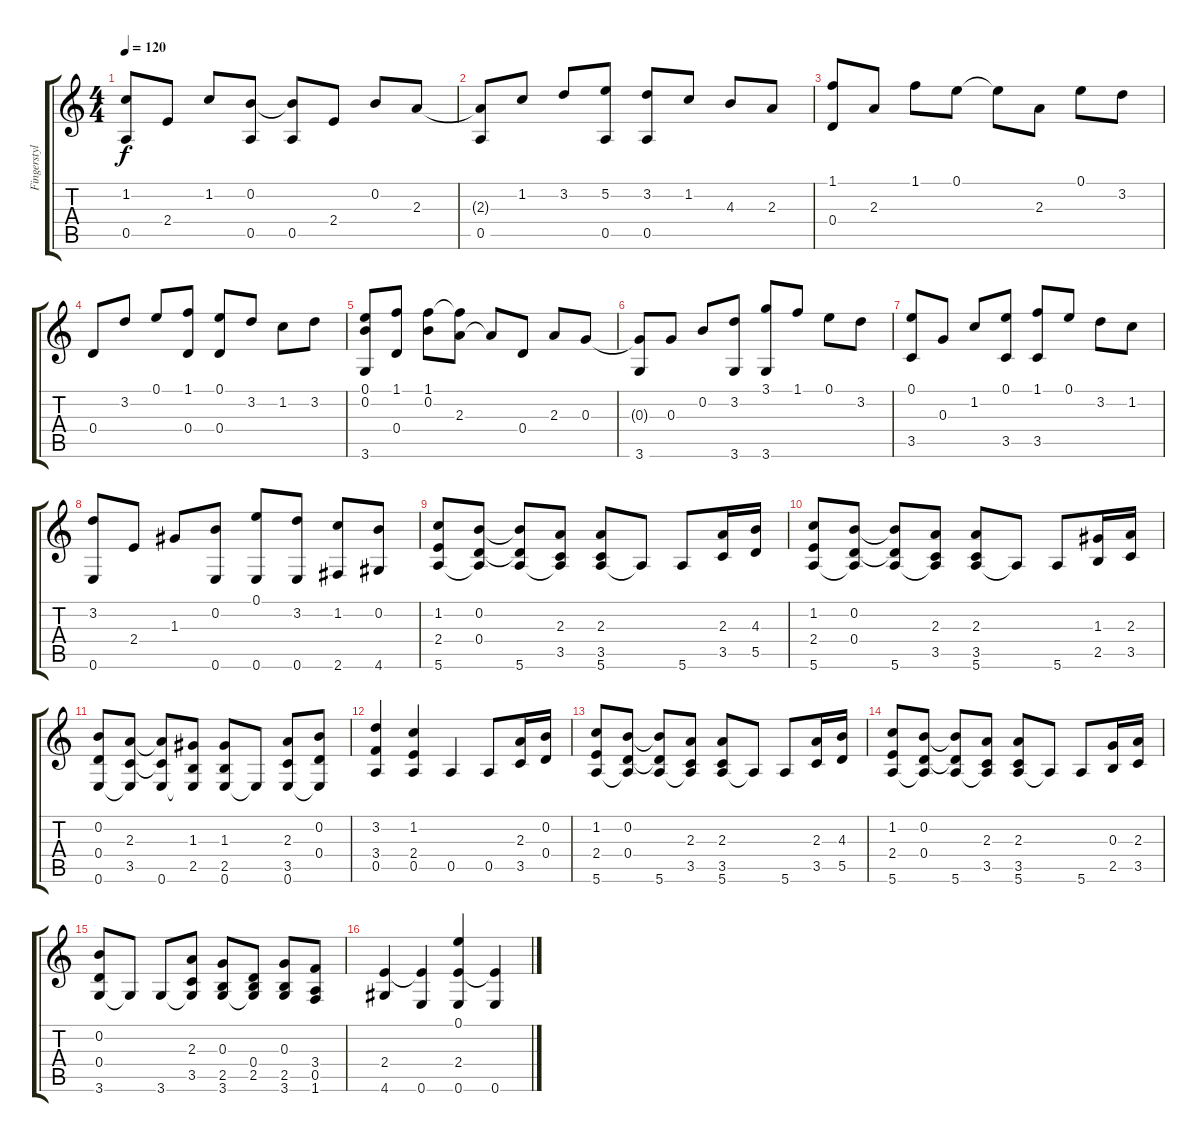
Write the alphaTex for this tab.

\track ("Fingerstyle guitar" "Fingerstyl") {instrument acousticguitarnylon}
\staff {score tabs}
\tuning (E4 B3 G3 D3 A2 E2) {hide}
\ts (4 4)
\tempo 120
\clef g2
\ks c
(1.2 0.5).8{dy f} 2.4.8 1.2.8 (0.2 0.5).8 (0.2{t} 0.5).8 2.4.8 0.2.8 2.3.8 |
(2.3{t} 0.5).8 1.2.8 3.2.8 (5.2 0.5).8 (3.2 0.5).8 1.2.8 4.3.8 2.3.8 |
(1.1 0.4).8 2.3.8 1.1.8 0.1.8 0.1{t}.8 2.3.8 0.1.8 3.2.8 |
0.4.8 3.2.8 0.1.8 (1.1 0.4).8 (0.1 0.4).8 3.2.8 1.2.8 3.2.8 |
(0.1 0.2 3.6).8 (1.1 0.4).8 (1.1 0.2).8 (1.1{t} 2.3).8 2.3{t}.8 0.4.8 2.3.8 0.3.8 |
(0.3{t} 3.6).8 0.3.8 0.2.8 (3.2 3.6).8 (3.1 3.6).8 1.1.8 0.1.8 3.2.8 |
(0.1 3.5).8 0.3.8 1.2.8 (0.1 3.5).8 (1.1 3.5).8 0.1.8 3.2.8 1.2.8 |
(3.2 0.6).8 2.4.8 1.3.8 (0.2 0.6).8 (0.1 0.6).8 (3.2 0.6).8 (1.2 2.6).8 (0.2 4.6).8 |
(1.2 2.4 5.6).8 (0.2 0.4 5.6{t}).8 (0.2{t} 0.4{t} 5.6).8 (2.3 3.5 5.6{t}).8 (2.3 3.5 5.6).8 5.6{t}.8 5.6.8 (2.3 3.5).16 (4.3 5.5).16 |
(1.2 2.4 5.6).8 (0.2 0.4 5.6{t}).8 (0.2{t} 0.4{t} 5.6).8 (2.3 3.5 5.6{t}).8 (2.3 3.5 5.6).8 5.6{t}.8 5.6.8 (1.3 2.5).16 (2.3 3.5).16 |
(0.2 0.4 0.6).8 (2.3 3.5 0.6{t}).8 (2.3{t} 3.5{t} 0.6).8 (1.3 2.5 0.6{t}).8 (1.3 2.5 0.6).8 0.6{t}.8 (2.3 3.5 0.6).8 (0.2 0.4 0.6{t}).8 |
(3.2 3.4 0.5).4 (1.2 2.4 0.5).4 0.5.4 0.5.8 (2.3 3.5).16 (0.2 0.4).16 |
(1.2 2.4 5.6).8 (0.2 0.4 5.6{t}).8 (0.2{t} 0.4{t} 5.6).8 (2.3 3.5 5.6{t}).8 (2.3 3.5 5.6).8 5.6{t}.8 5.6.8 (2.3 3.5).16 (4.3 5.5).16 |
(1.2 2.4 5.6).8 (0.2 0.4 5.6{t}).8 (0.2{t} 0.4{t} 5.6).8 (2.3 3.5 5.6{t}).8 (2.3 3.5 5.6).8 5.6{t}.8 5.6.8 (0.3 2.5).16 (2.3 3.5).16 |
(0.2 0.4 3.6).8 3.6{t}.8 3.6.8 (2.3 3.5 3.6{t}).8 (0.3 2.5 3.6).8 (0.4 2.5 3.6{t}).8 (0.3 2.5 3.6).8 (3.4 0.5 1.6).8 |
(2.4 4.6).4 (2.4{t} 0.6).4 (0.1 2.4 0.6).4 (2.4{t} 0.6).4
